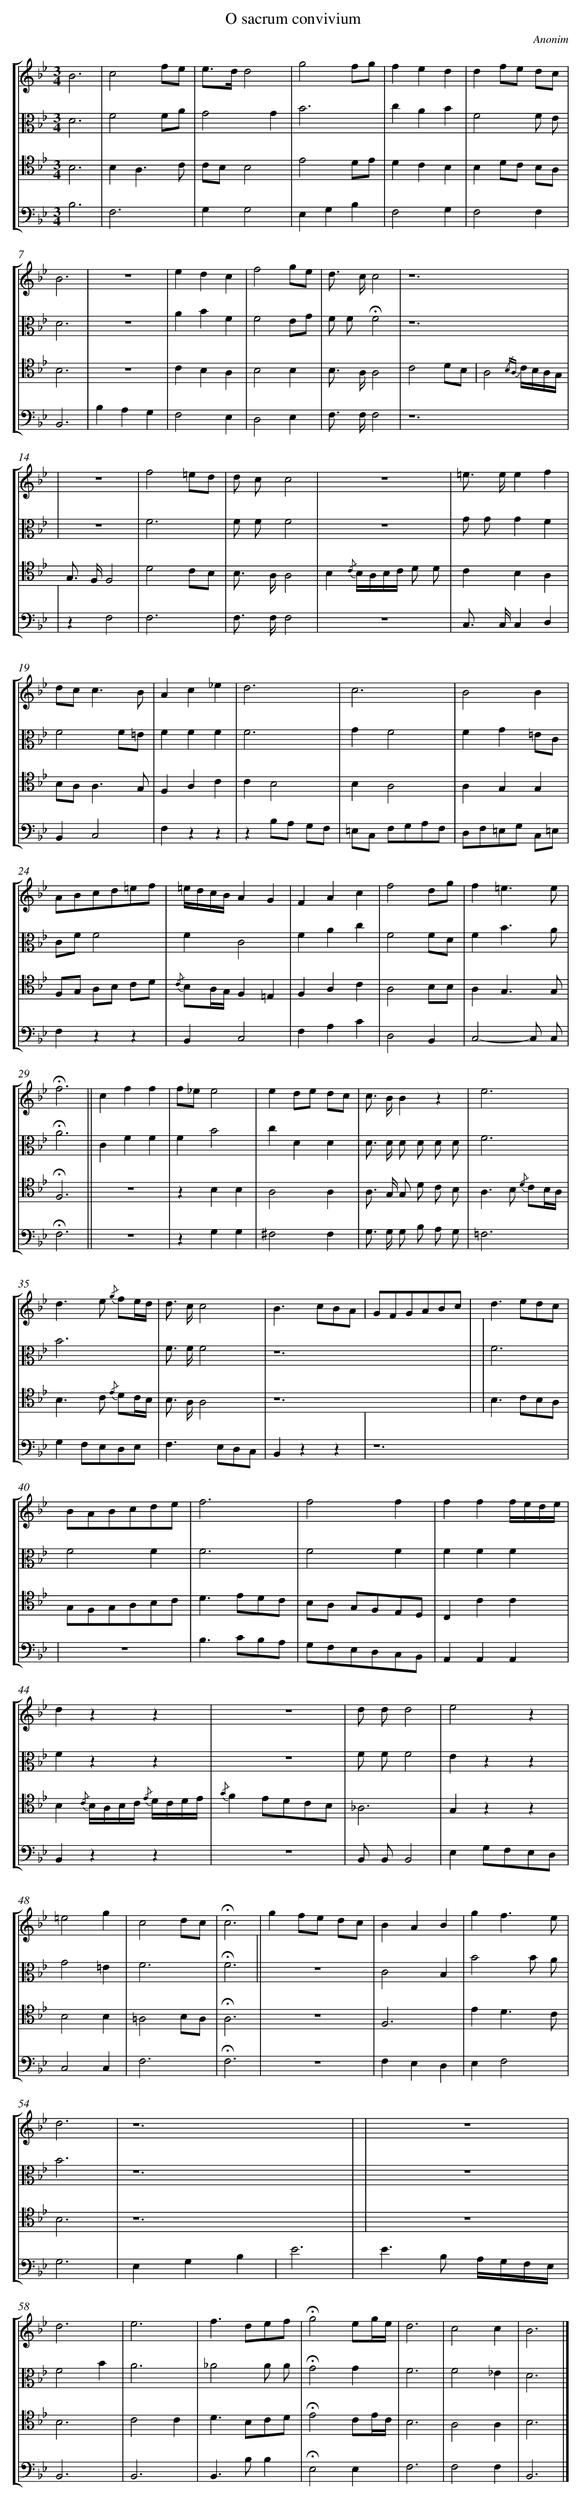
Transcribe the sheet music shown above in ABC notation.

X:1
T: O sacrum convivium
C: Anonim
L: 1/8
M: 3/4
%%staves [1 2 3 4]
V: 1
V: 2 clef=alto
V: 3 clef=tenor
V: 4 clef=bass
K: Bb
[V:1] B6 |
[V:2] D6 |
[V:3] B,6 |
[V:4] B,6 |
[V:1] c4fe |
[V:2] F4FA |
[V:3] B,2A,3C |
[V:4] F,6 |
[V:1] e>dd4 |
[V:2] G4G2 |
[V:3] CB,B,4 |
[V:4] G,2G,4 |
[V:1] g4fg |
[V:2] B6 |
[V:3] E4DE |
[V:4] E,2G,2B,2 |
[V:1] f2e2d2 |
[V:2] c2A2B2 |
[V:3] D2C2B,2 |
[V:4] F,4G,2 |
[V:1] d2fe dc |
[V:2] F4F E |
[V:3] B,2DC B,A, |
[V:4] F,4F,2 |
[V:1] B6 |
[V:2] D6 |
[V:3] B,6 |
[V:4] B,,6 |
[V:1] z6 |
[V:2] z6 |
[V:3] z6 |
[V:4] B,2A,2G,2 |
[V:1] e2d2c2 |
[V:2] A2B2F2 |
[V:3] C2B,2A,2 |
[V:4] F,4E,2 |
[V:1] f4ge |
[V:2] F4EG |
[V:3] B,4B,2 |
[V:4] D,4E,2 |
[V:1] d> cc4 |
[V:2] F F!fermata!F4 |
[V:3] B,> A,A,4 |
[V:4] F,> F,F,4 |
[V:1] z12 |
[V:2] z12 |
[V:3] C4DB, |
[V:4] z12 |
[V:1]  |
[V:2]  |
[V:3] A,4{/B,A,} C/B,/A,/G,/ |
[V:4]  |
[V:1] z6 |
[V:2] z6 |
[V:3] G,> F,F,4 |
[V:4] z2F,4 |
[V:1] f4=ed |
[V:2] F6 |
[V:3] D4CB, |
[V:4] F,6 |
[V:1] d cc4 |
[V:2] F FF4 |
[V:3] B,> A,A,4 |
[V:4] F,> F,F,4 |
[V:1] z6 |
[V:2] z6 |
[V:3] B,2{/C} B,/A,/B,/C/ D D |
[V:4] z6 |
[V:1] =e> ee2f2 |
[V:2] G GG2F2 |
[V:3] C2B,2A,2 |
[V:4] C,> C,C,2D,2 |
[V:1] dc2<c2B |
[V:2] F4F=E |
[V:3] B,A,2<A,2G, |
[V:4] B,,2C,4 |
[V:1] A2c2_e2 |
[V:2] F2F2F2 |
[V:3] F,2A,2C2 |
[V:4] F,2z2z2 |
[V:1] d6 |
[V:2] F6 |
[V:3] C2B,4 |
[V:4] z2B,A, G,F, |
[V:1] c6 |
[V:2] G2F4 |
[V:3] B,2A,4 |
[V:4] =E,C, F,G,A,F, |
[V:1] B4B2 |
[V:2] F2G2=EC |
[V:3] A,2G,2G,2 |
[V:4] D,F,=E,G, C,=E, |
[V:1] ABcd=ef |
[V:2] CFF4 |
[V:3] F,G, A,B, CD |
[V:4] F,2z2z2 |
[V:1] =e/d/c/B/A2G2 |
[V:2] F2C4 |
[V:3] {/C} B,A,/G,/F,2=E,2 |
[V:4] B,,2C,4 |
[V:1] F2A2c2 |
[V:2] F2A2c2 |
[V:3] F,2A,2C2 |
[V:4] F,2A,2C2 |
[V:1] f4dg |
[V:2] F4FD |
[V:3] A,4B,B, |
[V:4] D,4B,,2 |
[V:1] f2=e3e |
[V:2] F2B3A |
[V:3] A,2G,3G, |
[V:4] C,4-C, C, |
[V:1] !fermata!f6 ||
[V:2] !fermata!A6 ||
[V:3] !fermata!F,6 ||
[V:4] !fermata!F,6 ||
[V:1] c2f2f2 |
[V:2] C2F2F2 |
[V:3] z6 |
[V:4] z6 |
[V:1] f_ee4 |
[V:2] F2B4 |
[V:3] z2B,2B,2 |
[V:4] z2G,2G,2 |
[V:1] e2de dc |
[V:2] c2D2D2 |
[V:3] A,4A,2 |
[V:4] ^F,4F,2 |
[V:1] c> BB2z2 |
[V:2] D> D D D D D |
[V:3] A,> G, G, D C B, |
[V:4] G,> G, G, B, A, G, |
[V:1] e6 |
[V:2] F6 |
[V:3] A,2>B,2 {/D} CB,/A,/ |
[V:4] =F,6 |
[V:1] d2>e2 {/g} fe/d/ |
[V:2] B6 |
[V:3] B,2>C2 {/E} DC/B,/ |
[V:4] G,2F,E,D,E, |
[V:1] d> cc4 |
[V:2] F> FF4 |
[V:3] B,> A,A,4 |
[V:4] F,2>E,2D,C, |
[V:1] B2>c2BA |
[V:2] z12 |
[V:3] z12 |
[V:4] B,,2z2z2 |
[V:1] GFGABc |
[V:2]  |
[V:3]  |
[V:4] z12 |
[V:1] d2>e2dc |
[V:2] F6 |
[V:3] B,2>C2B,A, |
[V:4]  |
[V:1] BABcde |
[V:2] F4F2 |
[V:3] G,F,G,A,B,C |
[V:4] z6 |
[V:1] f6 |
[V:2] F6 |
[V:3] D2>E2DC |
[V:4] B,2>C2B,A, |
[V:1] f4f2 |
[V:2] F4F2 |
[V:3] B,A, G,F,E,D, |
[V:4] G,F,E,D,C,B,, |
[V:1] f2f2f/e/d/e/ |
[V:2] F2F2F2 |
[V:3] C,2C2C2 |
[V:4] A,,2A,,2A,,2 |
[V:1] d2z2z2 |
[V:2] F2z2z2 |
[V:3] B,2{/C} B,/A,/B,/C/ {/E} D/C/D/E/ |
[V:4] B,,2z2z2 |
[V:1] z6 |
[V:2] z6 |
[V:3] {/G}F2EDCB, |
[V:4] z6 |
[V:1] d dd4 |
[V:2] F FF4 |
[V:3] _A,6 |
[V:4] B,, B,,B,,4 |
[V:1] e4z2 |
[V:2] E2z2z2 |
[V:3] G,2z2z2 |
[V:4] E,2G,F,E,D, |
[V:1] =e4g2 |
[V:2] G4=E2 |
[V:3] B,4B,2 |
[V:4] C,4C,2 |
[V:1] c4dc |
[V:2] F6 |
[V:3] =A,4B,A, |
[V:4] F,6 |
[V:1] !fermata!c6 |
[V:2] !fermata!F6 ||
[V:3] !fermata!A,6 |
[V:4] !fermata!F,6 |
[V:1] g2fe dc |
[V:2] z6 |
[V:3] z6 |
[V:4] z6 |
[V:1] B2A2B2 |
[V:2] C4B,2 |
[V:3] F,6 |
[V:4] F,2E,2D,2 |
[V:1] g2f3e |
[V:2] B4B A |
[V:3] E2D3C |
[V:4] E,2F,4 |
[V:1] d6 |
[V:2] B6 |
[V:3] B,6 |
[V:4] G,6 |
[V:1] z12 |
[V:2] z12 |
[V:3] z12 |
[V:4] E,2G,2B,2 |
[V:1]  |
[V:2]  |
[V:3]  |
[V:4] E6 |
[V:1] z6 |
[V:2] z6 |
[V:3] z6 |
[V:4] E2>B,2 A,/G,/F,/E,/ |
[V:1] d6 |
[V:2] F4B2 |
[V:3] B,6 |
[V:4] B,,6 |
[V:1] e6 |
[V:2] A6 |
[V:3] C4C2 |
[V:4] B,,6 |
[V:1] f2>d2ef |
[V:2] _A4A A |
[V:3] D2>B,2CD |
[V:4] B,,2>B,2B,2 |
[V:1] !fermata!g4eg/e/ |
[V:2] !fermata!G4G2 |
[V:3] !fermata!E4CE/C/ |
[V:4] !fermata!E,4E,2 |
[V:1] d6 |
[V:2] F6 |
[V:3] B,6 |
[V:4] F,6 |
[V:1] c4c2 |
[V:2] F4_E2 |
[V:3] A,4A,2 |
[V:4] F,4F,2 |
[V:1] B6 |]
[V:2] D6 |]
[V:3] B,6 |]
[V:4] B,,6 |]
